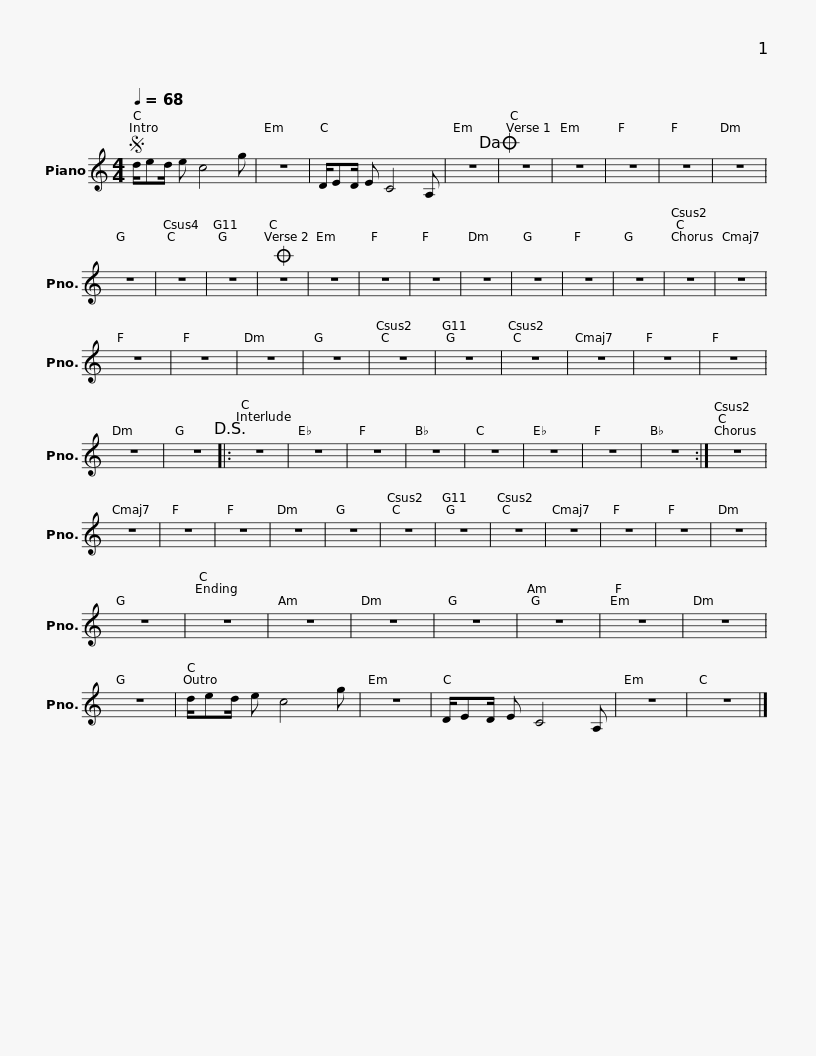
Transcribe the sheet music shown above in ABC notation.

X:1
L:1/8
Q:1/4=68
M:4/4
I:linebreak $
K:C
V:1 treble
V:1
S d/ed/ e c4 g | z8 | D/ED/ E C4 A, | z8!dacoda! | z8 |$ %5
 z8 | z8 | z8 | z8 | z8 |$ %10
 z8 | z8 |O z8 | z8 | z8 |$ %15
 z8 | z8 | z8 | z8 | z8 |$ %20
 z8 | z8 | z8 | z8 | z8 |$ %25
 z8 | z8 | z8 | z8 | z8 |$ %30
 z8 | z8 | z8 | z8!D.S.! |: z8 |$ %35
 z8 | z8 | z8 | z8 | z8 |$ %40
 z8 | z8 :| z8 | z8 | z8 |$ %45
 z8 | z8 | z8 | z8 | z8 |$ %50
 z8 | z8 | z8 | z8 | z8 |$ %55
 z8 | z8 | z8 | z8 | z8 |$ %60
 z8 | z8 | z8 | z8 | d/ed/ e c4 g |$ %65
 z8 | D/ED/ E C4 A, | z8 | z8 |] %69
